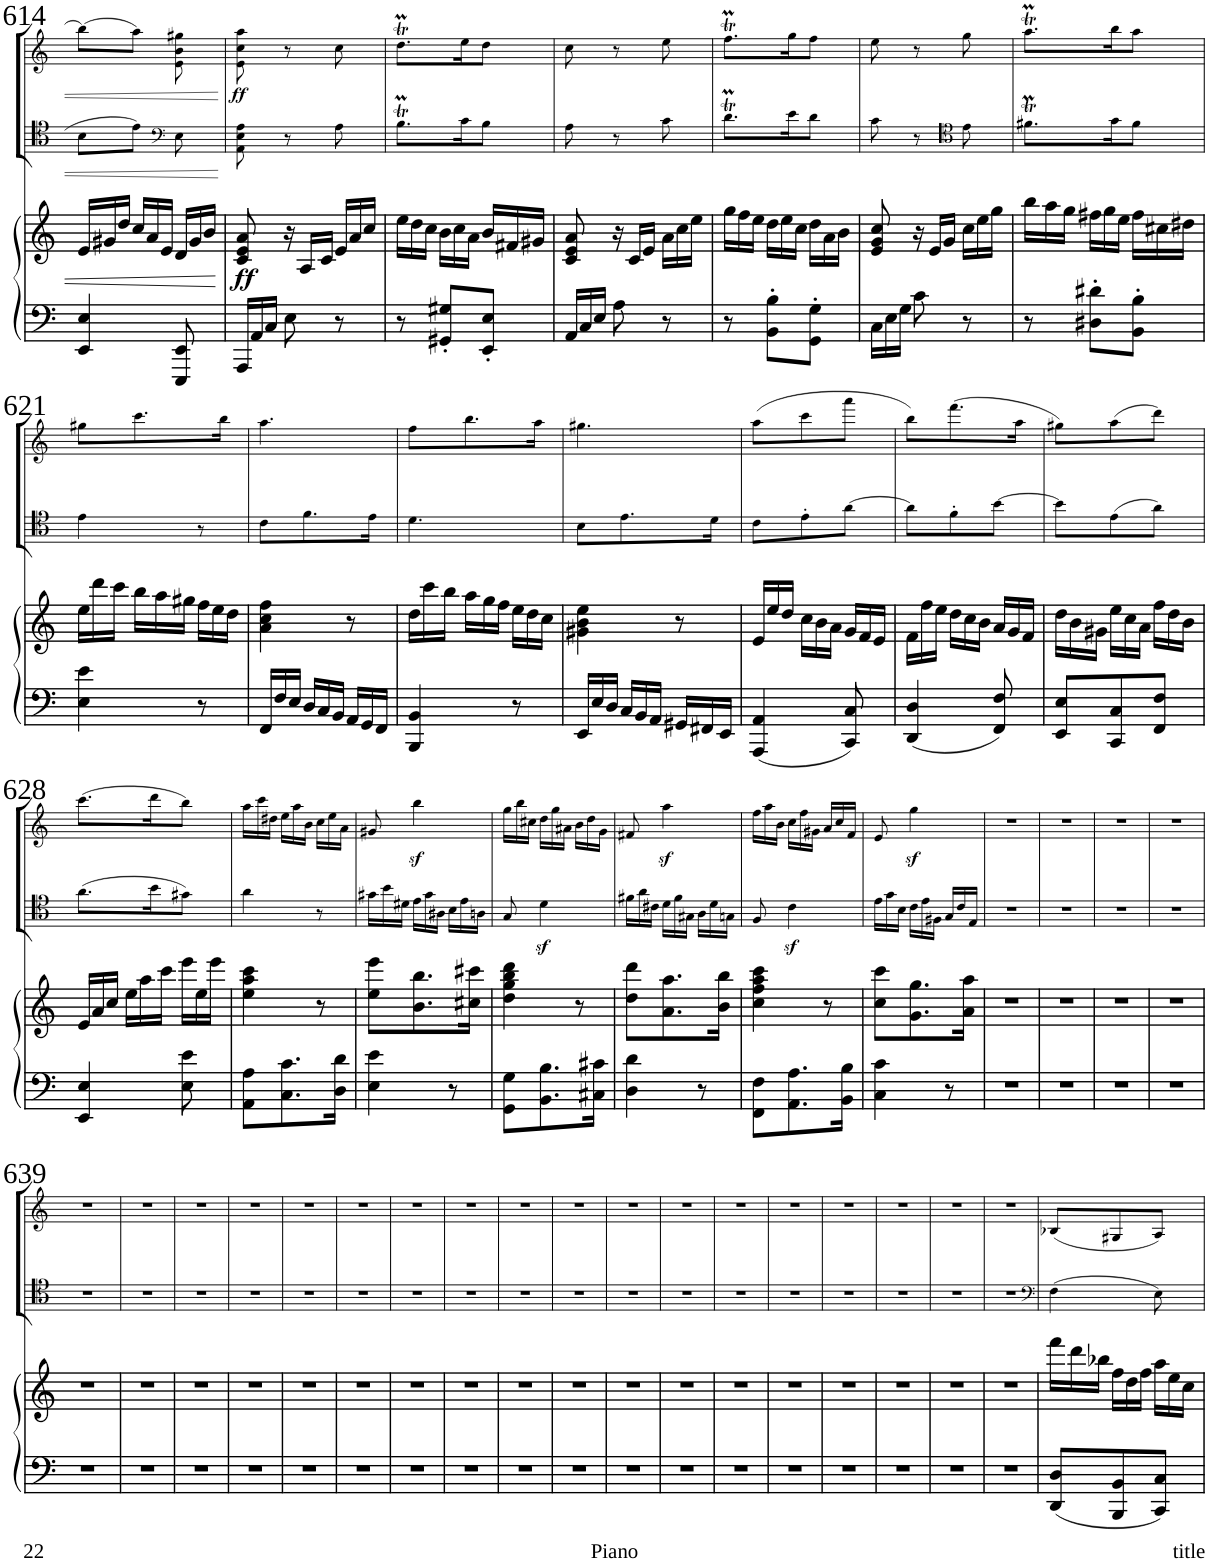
**kern	**kern	**dynam	**kern	**kern	**dynam
*part3	*part3	*part3	*part2	*part1	*part1
*staff4	*staff3	*staff3/4	*staff2	*staff1	*staff1
*I"Piano	*	*	*I"Cello	*I"Violin	*
*I'Pno	*	*	*	*I'Vln	*
!!LO:PB:g=z
*clefF4	*clefG2	*	*clefC4	*clefG2	*
*k[]	*k[]	*	*k[]	*k[]	*
*M3/8	*M3/8	*	*M3/8	*M3/8	*
*	*Xbrackettup	*	*	*	*
=614	=614	=614	=614	=614	=614
4EE/ 4E/	24e/LL	.	8B\L	(8bb\L]	.
.	24g#X/	.	.	.	.
.	24dd/JJ	.	.	.	.
.	24cc/LL	.	8e\J	8aa\J)	.
.	24a/	.	.	.	.
.	24e/JJ	.	.	.	.
*	*	*	*clefF4	*	*
8EEE/ 8EE/	24d/LL	.	8E'~\	8e\'~ 8b\'~ 8gg#X\'~	.
.	24g#/	.	.	.	.
.	24b/JJ	.	.	.	.
=615	=615	=615	=615	=615	=615
*Xbrackettup	*	*	*	*	*
!	!	!LO:DY:b	!	!	!LO:DY:b
24AAA/LL	8c/ 8e/ 8a/	ff	8AA\'~ 8E\'~ 8A\'~	8e\'~ 8cc\'~ 8aa\'~	ff
24AA/	.	.	.	.	.
24C/JJ	.	.	.	.	.
*	*brackettup	*	*	*	*
8E\	24r	.	8r	8r	.
.	24A/LL	.	.	.	.
.	24c/JJ	.	.	.	.
*	*Xbrackettup	*	*	*	*
8r	24e/LL	.	8A'~\	8cc'~\	.
.	24a/	.	.	.	.
.	24cc/JJ	.	.	.	.
=616	=616	=616	=616	=616	=616
8r	24ee\LL	.	8.Bmt\L	8.ddTM\L	.
.	24dd\	.	.	.	.
.	24cc\JJ	.	.	.	.
8GG#X/' 8G#X/'L	24b\LL	.	.	.	.
.	24cc\	.	.	.	.
.	.	.	16c\K	16ee\K	.
.	24a\JJ	.	.	.	.
8EE/' 8E/'J	24b/LL	.	8B'~\J	8dd'~\J	.
.	24f#X/	.	.	.	.
.	24g#X/JJ	.	.	.	.
=617	=617	=617	=617	=617	=617
24AA/LL	8c/ 8e/ 8a/	.	8A\	8cc\	.
24C/	.	.	.	.	.
24E/JJ	.	.	.	.	.
*	*brackettup	*	*	*	*
8A\	24r	.	8r	8r	.
.	24c/LL	.	.	.	.
.	24e/JJ	.	.	.	.
*	*Xbrackettup	*	*	*	*
8r	24a\LL	.	8c'~\	8ee'~\	.
.	24cc\	.	.	.	.
.	24ee\JJ	.	.	.	.
=618	=618	=618	=618	=618	=618
8r	24gg\LL	.	8.dTM\L	8.ffTM\L	.
.	24ff\	.	.	.	.
.	24ee\JJ	.	.	.	.
8BB\' 8B\'L	24dd\LL	.	.	.	.
.	24ee\	.	.	.	.
.	.	.	16e\K	16gg\K	.
.	24cc\JJ	.	.	.	.
8GG\' 8G\'J	24dd\LL	.	8d'~\J	8ff'~\J	.
.	24a\	.	.	.	.
.	24b\JJ	.	.	.	.
=619	=619	=619	=619	=619	=619
24C\LL	8e/ 8g/ 8cc/	.	8c\	8ee\	.
24E\	.	.	.	.	.
24G\JJ	.	.	.	.	.
*	*brackettup	*	*	*	*
8c\	24r	.	8r	8r	.
.	24e/LL	.	.	.	.
.	24g/JJ	.	.	.	.
*	*	*	*clefC4	*	*
*	*Xbrackettup	*	*	*	*
8r	24cc\LL	.	8e'~\	8gg'~\	.
.	24ee\	.	.	.	.
.	24gg\JJ	.	.	.	.
=620	=620	=620	=620	=620	=620
8r	24bb\LL	.	8.f#Xtm\L	8.aaTM\L	.
.	24aa\	.	.	.	.
.	24gg\JJ	.	.	.	.
8D#X\' 8d#X\'L	24ff#X\LL	.	.	.	.
.	24gg\	.	.	.	.
.	.	.	16g\K	16bb\K	.
.	24ee\JJ	.	.	.	.
8BB\' 8B\'J	24ff#\LL	.	8f#'~\J	8aa'~\J	.
.	24cc#X\	.	.	.	.
.	24dd#X\JJ	.	.	.	.
!!LO:LB:g=z
=621	=621	=621	=621	=621	=621
4E\ 4e\	24ee\LL	.	4e\	8gg#X\L	.
.	24ddd\	.	.	.	.
.	24ccc\JJ	.	.	.	.
.	24bb\LL	.	.	8.ccc\	.
.	24aa\	.	.	.	.
.	24gg#X\JJ	.	.	.	.
8r	24ff\LL	.	8r	.	.
.	24ee\	.	.	.	.
.	.	.	.	16bb\Jk	.
.	24dd\JJ	.	.	.	.
=622	=622	=622	=622	=622	=622
24FF/LL	4a\ 4cc\ 4ff\	.	8c\L	4.aa\	.
24F/	.	.	.	.	.
24E/JJ	.	.	.	.	.
24D/LL	.	.	8.f\	.	.
24C/	.	.	.	.	.
24BB/JJ	.	.	.	.	.
24AA/LL	8r	.	.	.	.
24GG/	.	.	.	.	.
.	.	.	16e\Jk	.	.
24FF/JJ	.	.	.	.	.
=623	=623	=623	=623	=623	=623
4BBB/ 4BB/	24dd\LL	.	4.d\	8ff\L	.
.	24ccc\	.	.	.	.
.	24bb\JJ	.	.	.	.
.	24aa\LL	.	.	8.bb\	.
.	24gg\	.	.	.	.
.	24ff\JJ	.	.	.	.
8r	24ee\LL	.	.	.	.
.	24dd\	.	.	.	.
.	.	.	.	16aa\Jk	.
.	24cc\JJ	.	.	.	.
=624	=624	=624	=624	=624	=624
24EE/LL	4g#X\ 4b\ 4ee\	.	8B\L	4.gg#X\	.
24E/	.	.	.	.	.
24D/JJ	.	.	.	.	.
24C/LL	.	.	8.e\	.	.
24BB/	.	.	.	.	.
24AA/JJ	.	.	.	.	.
24GG#X/LL	8r	.	.	.	.
24FF#X/	.	.	.	.	.
.	.	.	16d\Jk	.	.
24EE/JJ	.	.	.	.	.
=625	=625	=625	=625	=625	=625
4AAA/ 4AA/	24e/LL	.	8c\L	(8aa\L	.
.	24ee/	.	.	.	.
.	24dd/JJ	.	.	.	.
.	24cc\LL	.	8e'\	8ccc\	.
.	24b\	.	.	.	.
.	24a\JJ	.	.	.	.
8CC/ 8C/	24g/LL	.	[8a\J	8aaa\J	.
.	24f/	.	.	.	.
.	24e/JJ	.	.	.	.
=626	=626	=626	=626	=626	=626
4DD/ 4D/	24f\LL	.	8a\L]	8bb'\L)	.
.	24ff\	.	.	.	.
.	24ee\JJ	.	.	.	.
.	24dd\LL	.	8f'\	(8.fff\	.
.	24cc\	.	.	.	.
.	24b\JJ	.	.	.	.
8FF/ 8F/	24a/LL	.	[8b\J	.	.
.	24g/	.	.	.	.
.	.	.	.	16aa\Jk	.
.	24f/JJ	.	.	.	.
=627	=627	=627	=627	=627	=627
8EE/ 8E/L	24dd\LL	.	8b\L]	8gg#X\L)	.
.	24b\	.	.	.	.
.	24g#X\JJ	.	.	.	.
8CC/ 8C/	24ee\LL	.	(8e\	(8aa\	.
.	24cc\	.	.	.	.
.	24a\JJ	.	.	.	.
8FF/ 8F/J	24ff\LL	.	8a\J)	8ddd\J)	.
.	24dd\	.	.	.	.
.	24b\JJ	.	.	.	.
!!LO:LB:g=z
=628	=628	=628	=628	=628	=628
4EE/ 4E/	24e/LL	.	(8.a\L	(8.ccc\L	.
.	24a/	.	.	.	.
.	24cc/JJ	.	.	.	.
.	24ee\LL	.	.	.	.
.	24aa\	.	.	.	.
.	.	.	16b\K	16ddd\K	.
.	24ccc\JJ	.	.	.	.
8E\ 8e\	24eee\LL	.	8g#X\J)	8bb\J)	.
.	24ee\	.	.	.	.
.	24eee\JJ	.	.	.	.
=629	=629	=629	=629	=629	=629
*	*	*	*	*Xbrackettup	*
8AA\ 8A\L	4ee\ 4aa\ 4ccc\	.	4a\	24aa\LL	.
.	.	.	.	24ccc\	.
.	.	.	.	24dd#X\JJ	.
8.C\ 8.c\	.	.	.	24ee\LL	.
.	.	.	.	24aa\	.
.	.	.	.	24b\JJ	.
.	8r	.	8r	24cc\LL	.
.	.	.	.	24ee\	.
16D\ 16d\Jk	.	.	.	.	.
.	.	.	.	24a\JJ	.
=630	=630	=630	=630	=630	=630
*	*	*	*Xbrackettup	*	*
4E\ 4e\	8ee\ 8eee\L	.	24g#X\LL	8g#X'~/	.
.	.	.	24b\	.	.
.	.	.	24d#X\JJ	.	.
.	8.b\ 8.bb\	.	24e\LL	4bbz<\	.
.	.	.	24g#\	.	.
.	.	.	24A#X\JJ	.	.
8r	.	.	24B\LL	.	.
.	.	.	24e\	.	.
.	16cc#X\ 16ccc#X\Jk	.	.	.	.
.	.	.	24An\JJ	.	.
=631	=631	=631	=631	=631	=631
8GG\ 8G\L	4dd\ 4gg\ 4bb\ 4ddd\	.	8G'~/	24gg\LL	.
.	.	.	.	24bb\	.
.	.	.	.	24cc#X\JJ	.
8.BB\ 8.B\	.	.	4dz<\	24dd\LL	.
.	.	.	.	24gg\	.
.	.	.	.	24a#X\JJ	.
.	8r	.	.	24b\LL	.
.	.	.	.	24dd\	.
16C#X\ 16c#X\Jk	.	.	.	.	.
.	.	.	.	24g\JJ	.
=632	=632	=632	=632	=632	=632
4D\ 4d\	8dd\ 8ddd\L	.	24f#X\LL	8f#X'~/	.
.	.	.	24a\	.	.
.	.	.	24c#X\JJ	.	.
.	8.a\ 8.aa\	.	24d\LL	4aaz<\	.
.	.	.	24f#\	.	.
.	.	.	24G#X\JJ	.	.
8r	.	.	24A\LL	.	.
.	.	.	24d\	.	.
.	16b\ 16bb\Jk	.	.	.	.
.	.	.	24Gn\JJ	.	.
=633	=633	=633	=633	=633	=633
8FF\ 8F\L	4cc\ 4ff\ 4aa\ 4ccc\	.	8F'~/	24ff\LL	.
.	.	.	.	24aa\	.
.	.	.	.	24b\JJ	.
8.AA\ 8.A\	.	.	4cz<\	24cc\LL	.
.	.	.	.	24ff\	.
.	.	.	.	24g#X\JJ	.
.	8r	.	.	24a/LL	.
.	.	.	.	24cc/	.
16BB\ 16B\Jk	.	.	.	.	.
.	.	.	.	24f/JJ	.
=634	=634	=634	=634	=634	=634
4C\ 4c\	8cc\ 8ccc\L	.	24e\LL	8e'~/	.
.	.	.	24g\	.	.
.	.	.	24B\JJ	.	.
.	8.g\ 8.gg\	.	24c\LL	4ggz<\	.
.	.	.	24e\	.	.
.	.	.	24F#X\JJ	.	.
8r	.	.	24G/LL	.	.
.	.	.	24c/	.	.
.	16a\ 16aa\Jk	.	.	.	.
.	.	.	24E/JJ	.	.
=635	=635	=635	=635	=635	=635
4.r	4.r	.	4.r	4.r	.
=636	=636	=636	=636	=636	=636
4.r	4.r	.	4.r	4.r	.
=637	=637	=637	=637	=637	=637
4.r	4.r	.	4.r	4.r	.
=638	=638	=638	=638	=638	=638
4.r	4.r	.	4.r	4.r	.
!!LO:LB:g=z
=639	=639	=639	=639	=639	=639
4.r	4.r	.	4.r	4.r	.
=640	=640	=640	=640	=640	=640
4.r	4.r	.	4.r	4.r	.
=641	=641	=641	=641	=641	=641
4.r	4.r	.	4.r	4.r	.
=642	=642	=642	=642	=642	=642
4.r	4.r	.	4.r	4.r	.
=643	=643	=643	=643	=643	=643
4.r	4.r	.	4.r	4.r	.
=644	=644	=644	=644	=644	=644
4.r	4.r	.	4.r	4.r	.
=645	=645	=645	=645	=645	=645
4.r	4.r	.	4.r	4.r	.
=646	=646	=646	=646	=646	=646
4.r	4.r	.	4.r	4.r	.
=647	=647	=647	=647	=647	=647
4.r	4.r	.	4.r	4.r	.
=648	=648	=648	=648	=648	=648
4.r	4.r	.	4.r	4.r	.
=649	=649	=649	=649	=649	=649
4.r	4.r	.	4.r	4.r	.
=650	=650	=650	=650	=650	=650
4.r	4.r	.	4.r	4.r	.
=651	=651	=651	=651	=651	=651
4.r	4.r	.	4.r	4.r	.
=652	=652	=652	=652	=652	=652
4.r	4.r	.	4.r	4.r	.
=653	=653	=653	=653	=653	=653
4.r	4.r	.	4.r	4.r	.
=654	=654	=654	=654	=654	=654
4.r	4.r	.	4.r	4.r	.
=655	=655	=655	=655	=655	=655
4.r	4.r	.	4.r	4.r	.
=656	=656	=656	=656	=656	=656
4.r	4.r	.	4.r	4.r	.
=657	=657	=657	=657	=657	=657
*	*	*	*clefF4	*	*
8DD/ 8D/L	24fff\LL	.	(4F\	(8B-X/L	.
.	24ddd\	.	.	.	.
.	24bb-X\JJ	.	.	.	.
8BBB/ 8BB/	24ff\LL	.	.	8G#X/	.
.	24dd\	.	.	.	.
.	24ff\JJ	.	.	.	.
8CC/ 8C/J	24aa\LL	.	8E\)	8A/J)	.
.	24ee\	.	.	.	.
.	24cc\JJ	.	.	.	.
=	=	=	=	=	=
*-	*-	*-	*-	*-	*-
